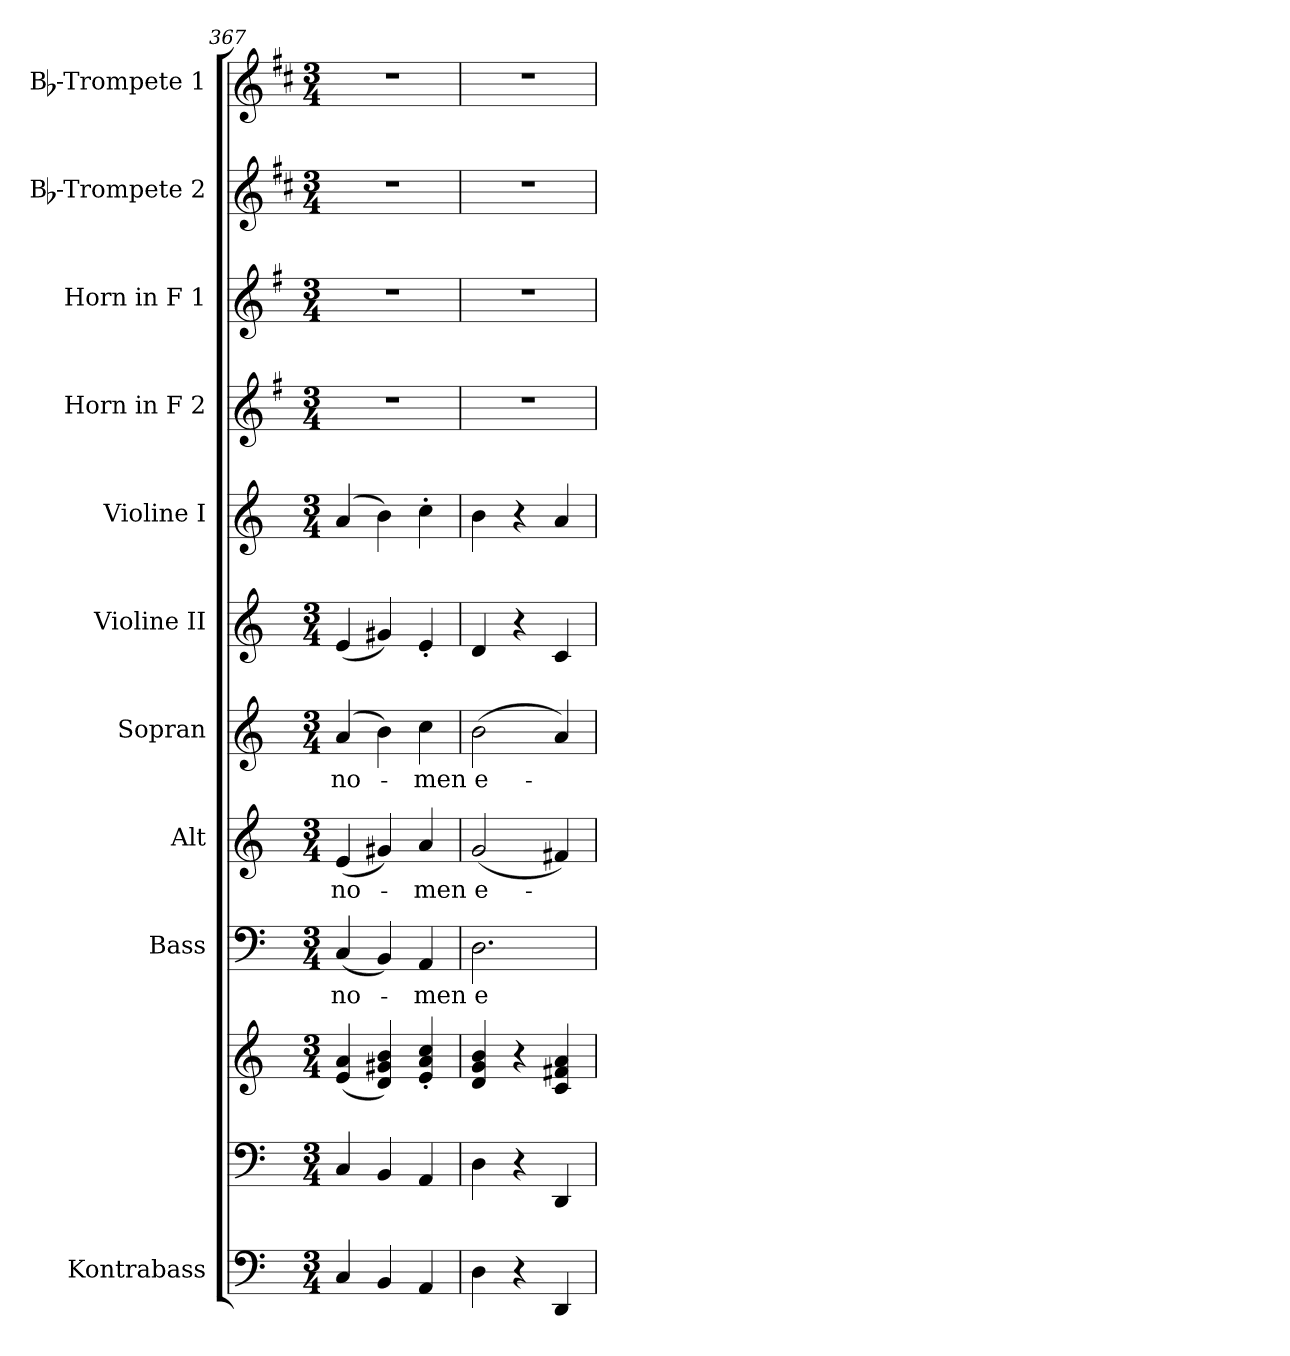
**kern	**kern	**kern	**kern	**text	**kern	**text	**kern	**text	**kern	**kern	**kern	**kern	**kern	**kern
*part11	*part10	*part10	*part9	*part9	*part8	*part8	*part7	*part7	*part6	*part5	*part4	*part3	*part2	*part1
*staff12	*staff11	*staff10	*staff9	*staff9	*staff8	*staff8	*staff7	*staff7	*staff6	*staff5	*staff4	*staff3	*staff2	*staff1
*I"Kontrabass	*	*	*I"Bass	*	*I"Alt	*	*I"Sopran	*	*I"Violine II	*I"Violine I	*I"Horn in F 2	*I"Horn in F 1	*I"Bb-Trompete 2	*I"Bb-Trompete 1
*I'Kb.	*	*	*I'B.	*	*I'A.	*	*I'S.	*	*I'Vl. II	*I'Vl. I	*	*	*I'Bb Trp. 2	*I'Bb Trp. 1
*clefF4	*clefF4	*clefG2	*clefF4	*	*clefG2	*	*clefG2	*	*clefG2	*clefG2	*clefG2	*clefG2	*clefG2	*clefG2
*ITrd7c12	*	*	*	*	*	*	*	*	*	*	*ITrd4c7	*ITrd4c7	*ITrd1c2	*ITrd1c2
*k[]	*k[]	*k[]	*k[]	*	*k[]	*	*k[]	*	*k[]	*k[]	*k[]	*k[]	*k[]	*k[]
*C:	*C:	*C:	*C:	*	*C:	*	*C:	*	*C:	*C:	*C:	*C:	*C:	*C:
*M3/4	*M3/4	*M3/4	*M3/4	*	*M3/4	*	*M3/4	*	*M3/4	*M3/4	*M3/4	*M3/4	*M3/4	*M3/4
=367	=367	=367	=367	=367	=367	=367	=367	=367	=367	=367	=367	=367	=367	=367
!	!	!	!	!LO:LY:b	!	!LO:LY:b	!	!LO:LY:b	!	!	!	!	!	!
4CC/	4C/	(<4e/ 4a/	(<4C/	no-	(<4e/	no-	(4a/	no-	(<4e/	(4a/	2.r	2.r	2.r	2.r
4BBB/	4BB/	4d/ 4g#X/ 4b/)	4BB/)	.	4g#X/)	.	4b\)	.	4g#X/)	4b\)	.	.	.	.
!	!	!	!	!LO:LY:b	!	!LO:LY:b	!	!LO:LY:b	!	!	!	!	!	!
4AAA/	4AA/	4e/'< 4a/'< 4cc/'<	4AA/	-men	4a/	-men	4cc\	-men	4e'</	4cc'>\	.	.	.	.
=368	=368	=368	=368	=368	=368	=368	=368	=368	=368	=368	=368	=368	=368	=368
!	!	!	!	!LO:LY:b	!	!LO:LY:b	!	!LO:LY:b	!	!	!	!	!	!
4DD\	4D\	4d/ 4g/ 4b/	2.D\	e-	(<2g/	e-	(>2b\	e-	4d/	4b\	2.r	2.r	2.r	2.r
4r	4r	4r	.	.	.	.	.	.	4r	4r	.	.	.	.
4DDD/	4DD/	4c/ 4f#X/ 4a/	.	.	4f#X/)	.	4a/)	.	4c/	4a/	.	.	.	.
=	=	=	=	=	=	=	=	=	=	=	=	=	=	=
*-	*-	*-	*-	*-	*-	*-	*-	*-	*-	*-	*-	*-	*-	*-
